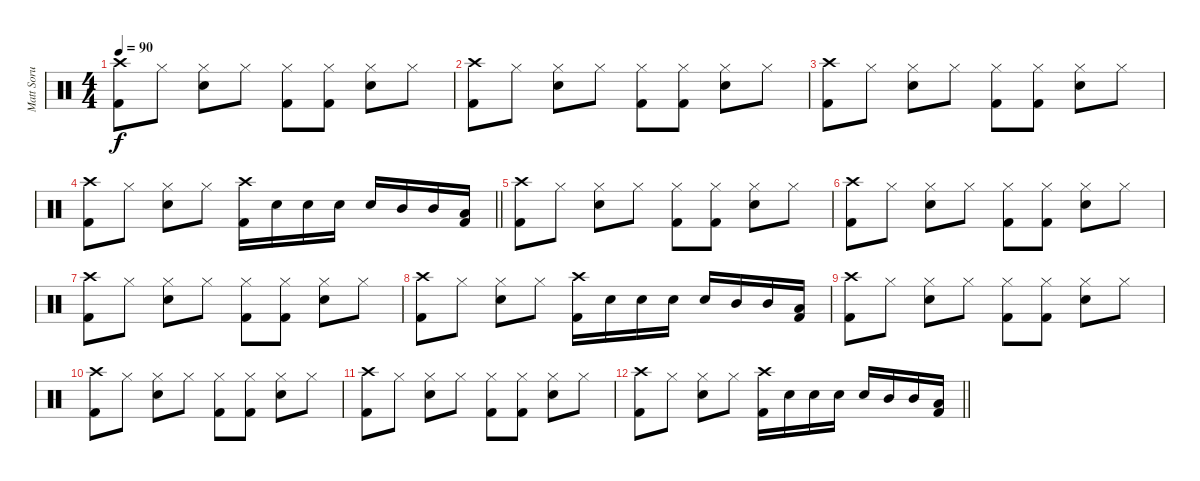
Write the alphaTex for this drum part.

\track (" Matt Sorum" " Matt Soru") {instrument percussion}
\staff {score}
\articulation defaults
\ts (4 4)
\tempo 90
\clef neutral
\ks c
("Crash high (hit)" "Kick (hit) 2").8{dy f} "Hi-Hat (closed)".8 ("Hi-Hat (closed)" "Snare (hit) 2").8 "Hi-Hat (closed)".8 ("Hi-Hat (closed)" "Kick (hit) 2").8 ("Hi-Hat (closed)" "Kick (hit) 2").8 ("Hi-Hat (closed)" "Snare (hit) 2").8 "Hi-Hat (closed)".8 |
("Crash high (hit)" "Kick (hit) 2").8 "Hi-Hat (closed)".8 ("Hi-Hat (closed)" "Snare (hit) 2").8 "Hi-Hat (closed)".8 ("Hi-Hat (closed)" "Kick (hit) 2").8 ("Hi-Hat (closed)" "Kick (hit) 2").8 ("Hi-Hat (closed)" "Snare (hit) 2").8 "Hi-Hat (closed)".8 |
("Crash high (hit)" "Kick (hit) 2").8 "Hi-Hat (closed)".8 ("Hi-Hat (closed)" "Snare (hit) 2").8 "Hi-Hat (closed)".8 ("Hi-Hat (closed)" "Kick (hit) 2").8 ("Hi-Hat (closed)" "Kick (hit) 2").8 ("Hi-Hat (closed)" "Snare (hit) 2").8 "Hi-Hat (closed)".8 |
\barLineRight lightlight
("Crash high (hit)" "Kick (hit) 2").8 "Hi-Hat (closed)".8 ("Hi-Hat (closed)" "Snare (hit) 2").8 "Hi-Hat (closed)".8 ("Crash high (hit)" "Kick (hit) 2").16 "Snare (hit) 2".16 "Snare (hit) 2".16 "Snare (hit) 2".16 "Snare (hit) 2".16 "Mid Tom (hit)".16 "Mid Tom (hit)".16 ("Kick (hit) 2" "Low Tom (hit)").16 |
("Crash high (hit)" "Kick (hit) 2").8 "Hi-Hat (closed)".8 ("Hi-Hat (closed)" "Snare (hit) 2").8 "Hi-Hat (closed)".8 ("Hi-Hat (closed)" "Kick (hit) 2").8 ("Hi-Hat (closed)" "Kick (hit) 2").8 ("Hi-Hat (closed)" "Snare (hit) 2").8 "Hi-Hat (closed)".8 |
("Crash high (hit)" "Kick (hit) 2").8 "Hi-Hat (closed)".8 ("Hi-Hat (closed)" "Snare (hit) 2").8 "Hi-Hat (closed)".8 ("Hi-Hat (closed)" "Kick (hit) 2").8 ("Hi-Hat (closed)" "Kick (hit) 2").8 ("Hi-Hat (closed)" "Snare (hit) 2").8 "Hi-Hat (closed)".8 |
("Crash high (hit)" "Kick (hit) 2").8 "Hi-Hat (closed)".8 ("Hi-Hat (closed)" "Snare (hit) 2").8 "Hi-Hat (closed)".8 ("Hi-Hat (closed)" "Kick (hit) 2").8 ("Hi-Hat (closed)" "Kick (hit) 2").8 ("Hi-Hat (closed)" "Snare (hit) 2").8 "Hi-Hat (closed)".8 |
("Crash high (hit)" "Kick (hit) 2").8 "Hi-Hat (closed)".8 ("Hi-Hat (closed)" "Snare (hit) 2").8 "Hi-Hat (closed)".8 ("Crash high (hit)" "Kick (hit) 2").16 "Snare (hit) 2".16 "Snare (hit) 2".16 "Snare (hit) 2".16 "Snare (hit) 2".16 "Mid Tom (hit)".16 "Mid Tom (hit)".16 ("Kick (hit) 2" "Low Tom (hit)").16 |
("Crash high (hit)" "Kick (hit) 2").8 "Hi-Hat (closed)".8 ("Hi-Hat (closed)" "Snare (hit) 2").8 "Hi-Hat (closed)".8 ("Hi-Hat (closed)" "Kick (hit) 2").8 ("Hi-Hat (closed)" "Kick (hit) 2").8 ("Hi-Hat (closed)" "Snare (hit) 2").8 "Hi-Hat (closed)".8 |
("Crash high (hit)" "Kick (hit) 2").8 "Hi-Hat (closed)".8 ("Hi-Hat (closed)" "Snare (hit) 2").8 "Hi-Hat (closed)".8 ("Hi-Hat (closed)" "Kick (hit) 2").8 ("Hi-Hat (closed)" "Kick (hit) 2").8 ("Hi-Hat (closed)" "Snare (hit) 2").8 "Hi-Hat (closed)".8 |
("Crash high (hit)" "Kick (hit) 2").8 "Hi-Hat (closed)".8 ("Hi-Hat (closed)" "Snare (hit) 2").8 "Hi-Hat (closed)".8 ("Hi-Hat (closed)" "Kick (hit) 2").8 ("Hi-Hat (closed)" "Kick (hit) 2").8 ("Hi-Hat (closed)" "Snare (hit) 2").8 "Hi-Hat (closed)".8 |
\barLineRight lightlight
("Crash high (hit)" "Kick (hit) 2").8 "Hi-Hat (closed)".8 ("Hi-Hat (closed)" "Snare (hit) 2").8 "Hi-Hat (closed)".8 ("Crash high (hit)" "Kick (hit) 2").16 "Snare (hit) 2".16 "Snare (hit) 2".16 "Snare (hit) 2".16 "Snare (hit) 2".16 "Mid Tom (hit)".16 "Mid Tom (hit)".16 ("Kick (hit) 2" "Low Tom (hit)").16
